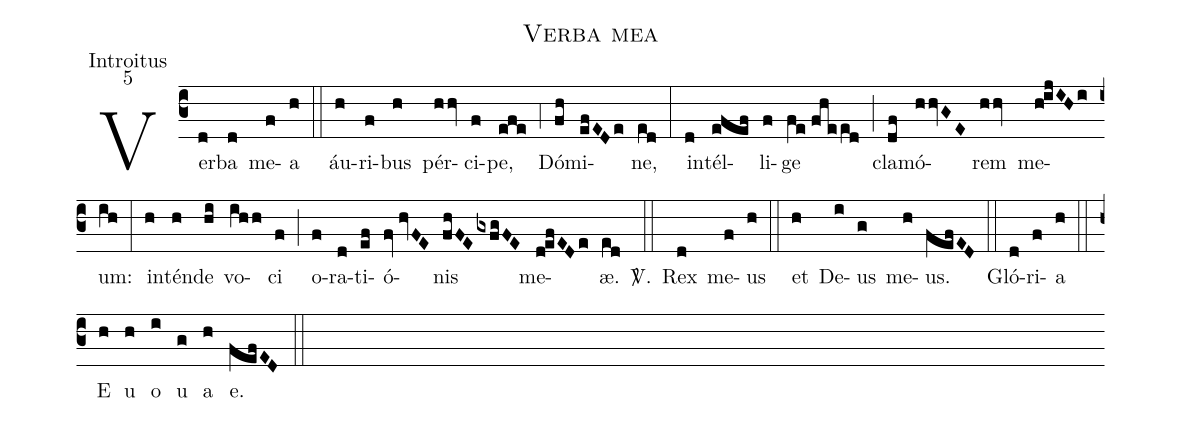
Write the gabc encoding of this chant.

name:Verba mea;
office-part:Introitus;
mode:5;
%%
(c3) Ver(d)ba(d) me(f)a(h) (::) áu(h)ri(f)bus(h) pér(hhv)ci(f)pe,(efe) (;4) Dó(fh)mi(efEDe)ne,(ed) (:) in(d)tél(efef)li(f)ge(fe//fheed) (;) cla(df)mó(hhvGE)rem(hhv) me(h!ijIHi)um:(ih) (:) in(h)tén(h)de(hi) vo(ihh)ci(f) (;) o(f)ra(d)ti(ef)ó(fv//hvFE)nis(fhFE/gxfgFE) me(d!efEDe)æ.(ed) <sp>V/</sp>.(::) Rex(d) me(f)us(h) (::) et(h) De(i)us(g) me(h)us.(fefED) (::) Gló(d)ri(f)a(h) (::) E(h) u(h) o(i) u(g) a(h) e.(fefED) (::)
